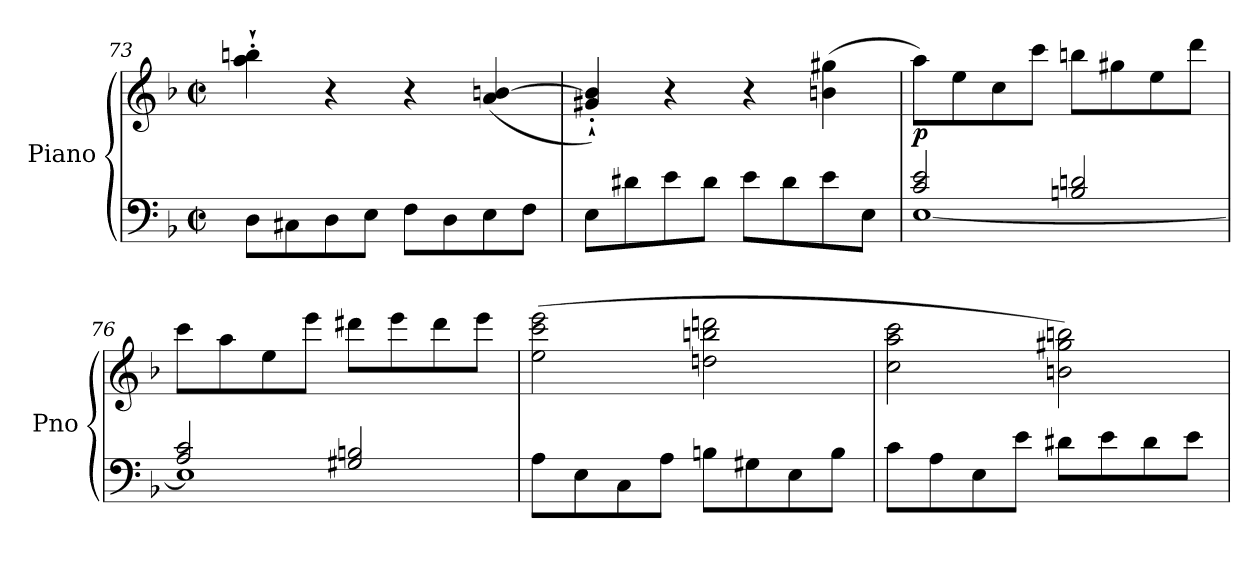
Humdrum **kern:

**kern	**kern	**dynam
*part1	*part1	*part1
*staff2	*staff1	*staff1/2
*I"Piano	*	*
*I'Pno	*	*
*clefF4	*clefG2	*
*k[b-]	*k[b-]	*
*M4/4	*M4/4	*
*met(c|)	*met(c|)	*
=73	=73	=73
8D\L	4aa\`' 4bbn\`'	.
8C#X\	.	.
8D\	4r	.
8E\J	.	.
8F\L	4r	.
8D\	.	.
8E\	(4a/ [4bn/	.
8F\J	.	.
!!LO:PB:g=z
=74	=74	=74
8E\L	4g#X/`' 4b/]`')	.
8d#X\	.	.
8e\	4r	.
8d#\J	.	.
8e\L	4r	.
8d#\	.	.
8e\	(4bn\ 4gg#X\	.
8E\J	.	.
=75	=75	=75
*^	*	*
!	!	!	!LO:DY:b
2c/ 2e/	[1E	8aa\L)	p
.	.	8ee\	.
.	.	8cc\	.
.	.	8ccc\J	.
2Bn/ 2dn/	.	8bbn\L	.
.	.	8gg#X\	.
.	.	8ee\	.
.	.	8ddd\J	.
=76	=76	=76	=76
2A/ 2c/	1E]	8ccc\L	.
.	.	8aa\	.
.	.	8ee\	.
.	.	8eee\J	.
2G#X/ 2Bn/	.	8ddd#X\L	.
.	.	8eee\	.
.	.	8ddd#\	.
.	.	8eee\J	.
*v	*v	*	*
=77	=77	=77
8A\L	(2ee\ 2ccc\ 2eee\	.
8E\	.	.
8C\	.	.
8A\J	.	.
8Bn\L	2ddn\ 2bbn\ 2dddn\	.
8G#X\	.	.
8E\	.	.
8B\J	.	.
!!LO:LB:g=z
=78	=78	=78
8c\L	2cc\ 2aa\ 2ccc\	.
8A\	.	.
8E\	.	.
8e\J	.	.
8d#X\L	2bn\ 2gg#X\ 2bbn\)	.
8e\	.	.
8d#\	.	.
8e\J	.	.
=	=	=
*-	*-	*-
